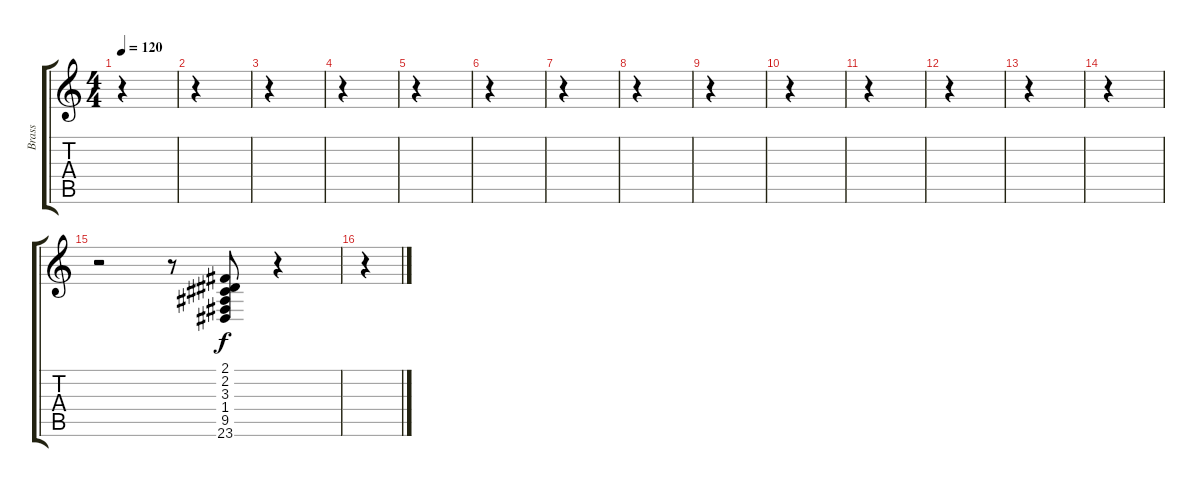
\track ("Brass" "Brass") {instrument trumpet}
\staff {score tabs}
\tuning (E4 B3 G3 D3 A2 E2) {hide}
\ts (4 4)
\tempo 120
\clef g2
\ks c
r.4{dy f} |
r.4 |
r.4 |
r.4 |
r.4 |
r.4 |
r.4 |
r.4 |
r.4 |
r.4 |
r.4 |
r.4 |
r.4 |
r.4 |
r.2 r.8 (2.1 2.2 3.3 1.4 9.5 23.6).8 r.4 |
r.4
